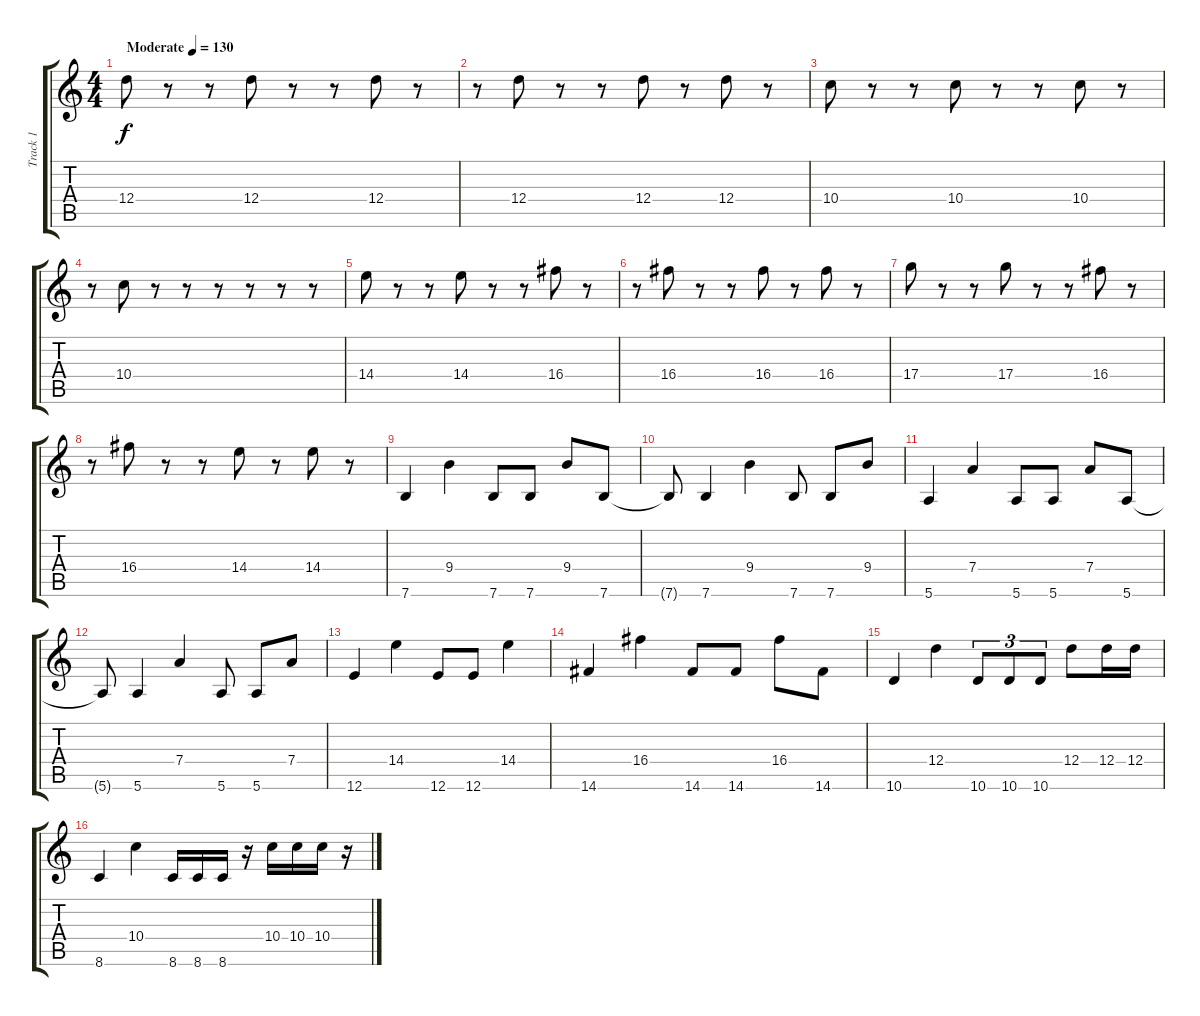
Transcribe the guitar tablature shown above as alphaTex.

\track ("Track 1" "Track 1") {instrument electricguitarclean}
\staff {score tabs}
\tuning (E4 B3 G3 D3 A2 E2) {hide}
\ts (4 4)
\tempo (130 "Moderate")
\clef g2
\ks c
12.4.8{dy f instrument electricguitarclean} r.8 r.8 12.4.8 r.8 r.8 12.4.8 r.8 |
r.8 12.4.8 r.8 r.8 12.4.8 r.8 12.4.8 r.8 |
10.4.8 r.8 r.8 10.4.8 r.8 r.8 10.4.8 r.8 |
r.8 10.4.8 r.8 r.8 r.8 r.8 r.8 r.8 |
14.4.8 r.8 r.8 14.4.8 r.8 r.8 16.4.8 r.8 |
r.8 16.4.8 r.8 r.8 16.4.8 r.8 16.4.8 r.8 |
17.4.8 r.8 r.8 17.4.8 r.8 r.8 16.4.8 r.8 |
r.8 16.4.8 r.8 r.8 14.4.8 r.8 14.4.8 r.8 |
7.6.4 9.4.4 7.6.8 7.6.8 9.4.8 7.6.8 |
7.6{t}.8 7.6.4 9.4.4 7.6.8 7.6.8 9.4.8 |
5.6.4 7.4.4 5.6.8 5.6.8 7.4.8 5.6.8 |
5.6{t}.8 5.6.4 7.4.4 5.6.8 5.6.8 7.4.8 |
12.6.4 14.4.4 12.6.8 12.6.8 14.4.4 |
14.6.4 16.4.4 14.6.8 14.6.8 16.4.8 14.6.8 |
10.6.4 12.4.4 10.6.8{tu (3 2)} 10.6.8{tu (3 2)} 10.6.8{tu (3 2)} 12.4.8 12.4.16 12.4.16 |
8.6.4 10.4.4 8.6.16 8.6.16 8.6.16 r.16 10.4.16 10.4.16 10.4.16 r.16
